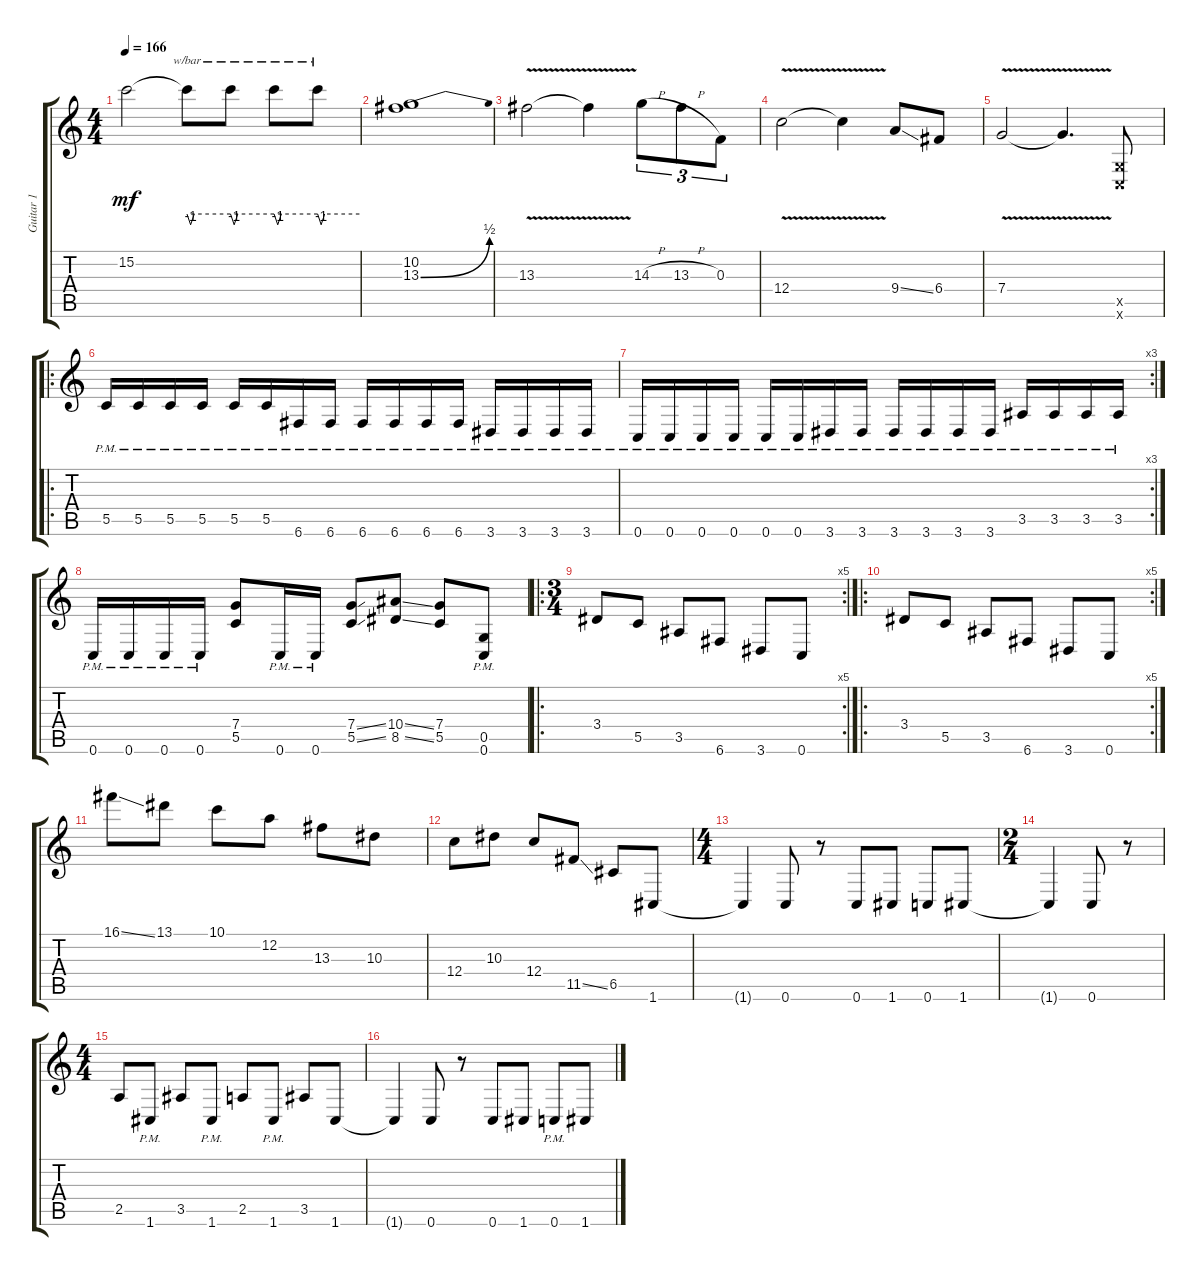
\track ("Guitar 1" "Guitar 1") {instrument distortionguitar}
\staff {score tabs}
\tuning (D4 A3 F3 C3 G2 C2) {hide}
\ts (4 4)
\tempo 166
\clef g2
\ks c
15.2.2{dy mf} 15.2{t}.8{tbe (custom default 0 0 5 -4 5 -4 10 0 60 0)} 15.2{t}.8{tbe (custom default 0 0 5 -4 5 -4 10 0 60 0)} 15.2{t}.8{tbe (custom default 0 0 5 -4 5 -4 10 0 60 0)} 15.2{t}.8{tbe (custom default 0 0 5 -4 5 -4 10 0 60 0)} |
(10.2 13.3{be (bend 0 0 60 2)}).1 |
13.3{v}.2 13.3{v t}.4 14.3{h}.8{tu (3 2)} 13.3{h}.8{tu (3 2)} 0.3.8{tu (3 2)} |
12.4{v}.2 12.4{v t}.4 9.4{ss}.8 6.4.8 |
7.4{v}.2 7.4{v t}.4{d} (0.5{x} 0.6{x}).8 |
\ro
5.5{pm}.16 5.5{pm}.16 5.5{pm}.16 5.5{pm}.16 5.5{pm}.16 5.5{pm}.16 6.6{pm}.16 6.6{pm}.16 6.6{pm}.16 6.6{pm}.16 6.6{pm}.16 6.6{pm}.16 3.6{pm}.16 3.6{pm}.16 3.6{pm}.16 3.6{pm}.16 |
\rc 3
0.6{pm}.16 0.6{pm}.16 0.6{pm}.16 0.6{pm}.16 0.6{pm}.16 0.6{pm}.16 3.6{pm}.16 3.6{pm}.16 3.6{pm}.16 3.6{pm}.16 3.6{pm}.16 3.6{pm}.16 3.5{pm}.16 3.5{pm}.16 3.5{pm}.16 3.5{pm}.16 |
0.6{pm}.16 0.6{pm}.16 0.6{pm}.16 0.6{pm}.16 (7.4 5.5).8 0.6{pm}.16 0.6{pm}.16 (7.4{ss} 5.5{ss}).8 (10.4{ss} 8.5{ss}).8 (7.4 5.5).8 (0.5{pm} 0.6{pm}).8 |
\ro
\rc 5
\ts (3 4)
3.4.8 5.5.8 3.5.8 6.6.8 3.6.8 0.6.8 |
\ro
\rc 5
3.4.8 5.5.8 3.5.8 6.6.8 3.6.8 0.6.8 |
16.1{ss}.8 13.1.8 10.1.8 12.2.8 13.3.8 10.3.8 |
12.4.8 10.3.8 12.4.8 11.5{ss}.8 6.5.8 1.6.8 |
\ts (4 4)
1.6{t}.4 0.6.8 r.8 0.6.8 1.6.8 0.6.8 1.6.8 |
\ts (2 4)
1.6{t}.4 0.6.8 r.8 |
\ts (4 4)
2.5.8 1.6{pm}.8 3.5.8 1.6{pm}.8 2.5.8 1.6{pm}.8 3.5.8 1.6.8 |
1.6{t}.4 0.6.8 r.8 0.6.8 1.6.8 0.6{pm}.8 1.6.8
